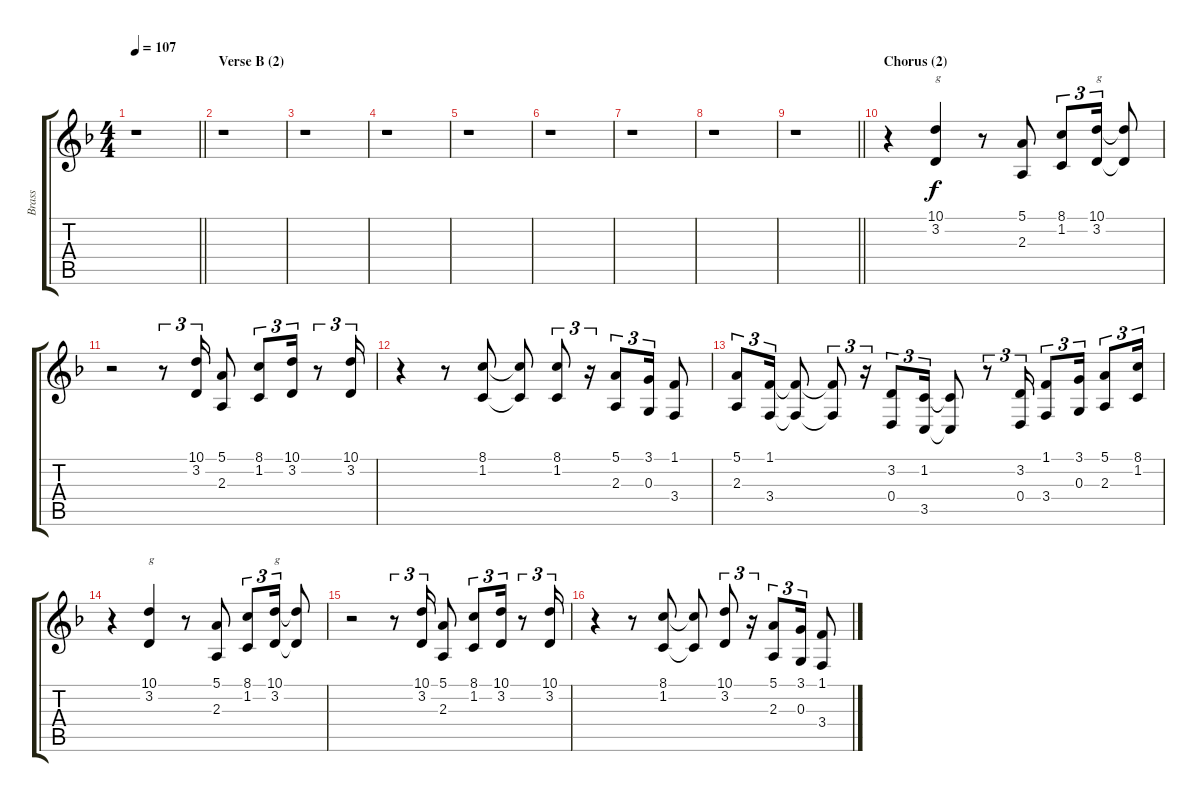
\track ("Brass" "Brass") {instrument brasssection}
\staff {score tabs}
\tuning (E4 B3 G3 D3 A2 E2) {hide}
\ts (4 4)
\tempo 107
\clef g2
\barLineRight lightlight
\ks dminor
r.1{dy f} |
\section ("" "Verse B (2)")
r.1 |
r.1 |
r.1 |
r.1 |
r.1 |
r.1 |
r.1 |
\barLineRight lightlight
r.1 |
\section ("" "Chorus (2)")
r.4 (10.1 3.2).4{txt "g"} r.8 (5.1 2.3).8 (8.1 1.2).8{tu (3 2)} (10.1 3.2).16{tu (3 2) txt "g"} (10.1{t} 3.2{t}).8 |
r.2 r.8{tu (3 2)} (10.1 3.2).16{tu (3 2)} (5.1 2.3).8 (8.1 1.2).8{tu (3 2)} (10.1 3.2).16{tu (3 2)} r.8{tu (3 2)} (10.1 3.2).16{tu (3 2)} |
r.4 r.8 (8.1 1.2).8 (8.1{t} 1.2{t}).8 (8.1 1.2).8{tu (3 2)} r.16{tu (3 2)} (5.1 2.3).8{tu (3 2)} (3.1 0.3).16{tu (3 2)} (1.1 3.4).8 |
(5.1 2.3).8{tu (3 2)} (1.1 3.4).16{tu (3 2)} (1.1{t} 3.4{t}).8 (1.1{t} 3.4{t}).8{tu (3 2)} r.16{tu (3 2)} (3.2 0.4).8{tu (3 2)} (1.2 3.5).16{tu (3 2)} (1.2{t} 3.5{t}).8 r.8{tu (3 2)} (3.2 0.4).16{tu (3 2)} (1.1 3.4).8{tu (3 2)} (3.1 0.3).16{tu (3 2)} (5.1 2.3).8{tu (3 2)} (8.1 1.2).16{tu (3 2)} |
r.4 (10.1 3.2).4{txt "g"} r.8 (5.1 2.3).8 (8.1 1.2).8{tu (3 2)} (10.1 3.2).16{tu (3 2) txt "g"} (10.1{t} 3.2{t}).8 |
r.2 r.8{tu (3 2)} (10.1 3.2).16{tu (3 2)} (5.1 2.3).8 (8.1 1.2).8{tu (3 2)} (10.1 3.2).16{tu (3 2)} r.8{tu (3 2)} (10.1 3.2).16{tu (3 2)} |
r.4 r.8 (8.1 1.2).8 (8.1{t} 1.2{t}).8 (10.1 3.2).8{tu (3 2)} r.16{tu (3 2)} (5.1 2.3).8{tu (3 2)} (3.1 0.3).16{tu (3 2)} (1.1 3.4).8
